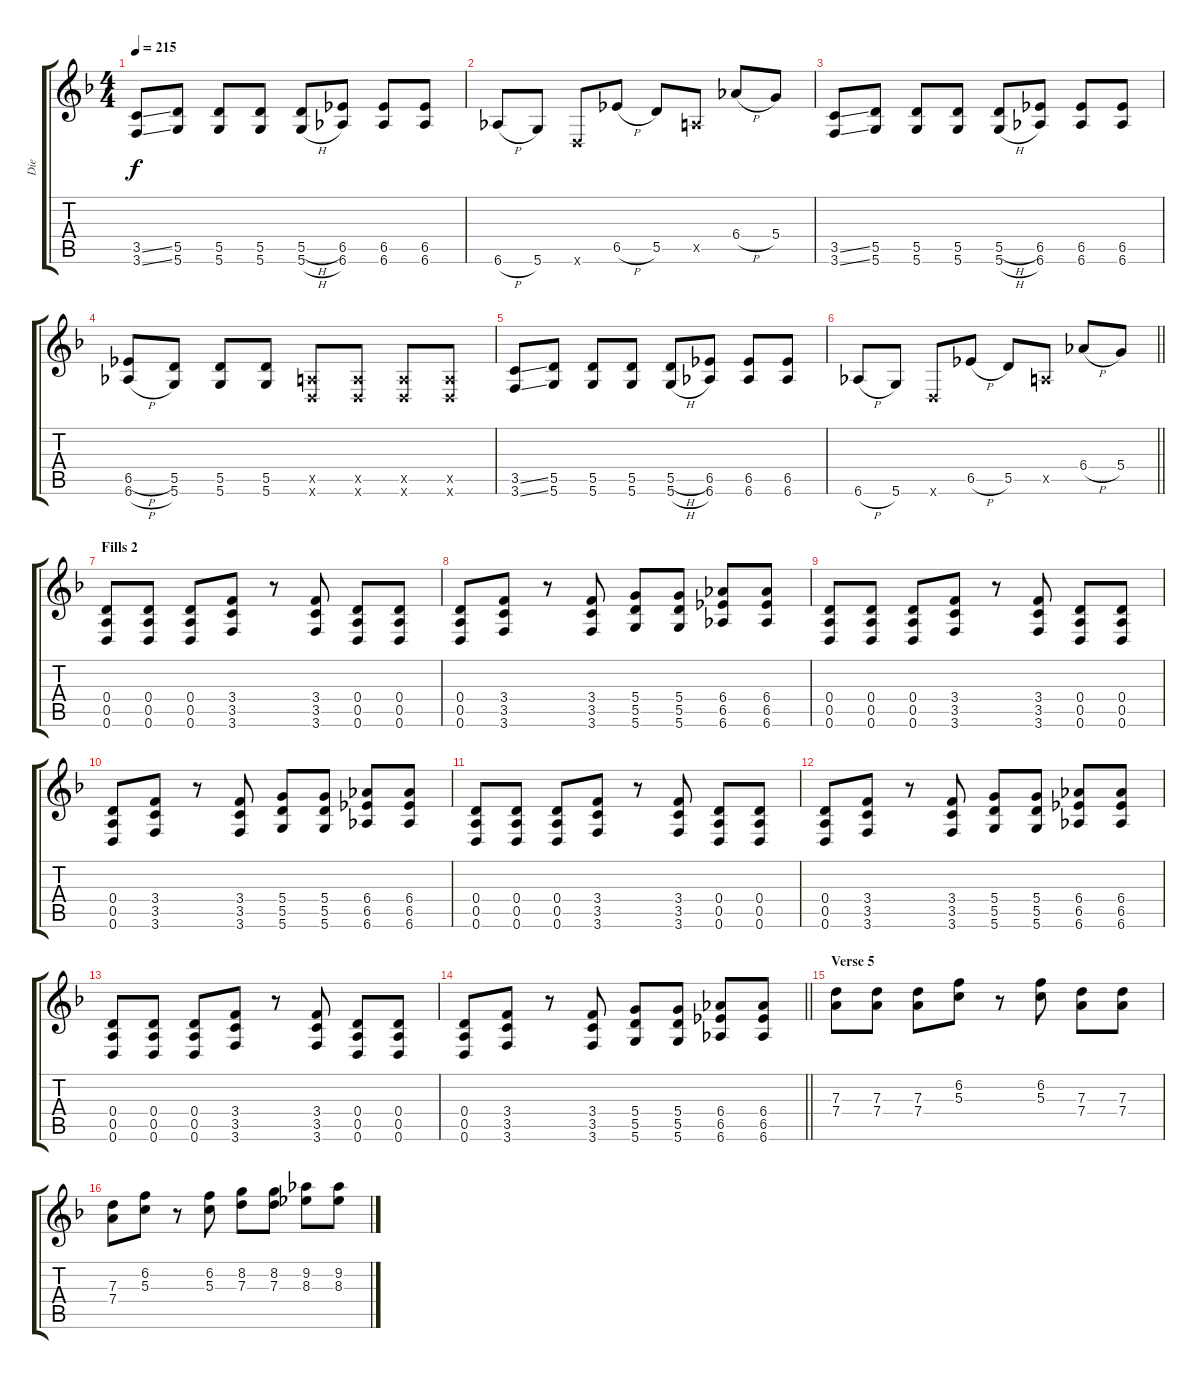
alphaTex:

\track ("Die" "Die") {instrument distortionguitar}
\staff {score tabs}
\tuning (E4 B3 G3 D3 A2 D2) {hide}
\ts (4 4)
\tempo 215
\clef g2
\ks f
(3.5{ss} 3.6{ss}).8{dy f} (5.5 5.6).8 (5.5 5.6).8 (5.5 5.6).8 (5.5{h} 5.6{h}).8 (6.5 6.6).8 (6.5 6.6).8 (6.5 6.6).8 |
6.6{h}.8 5.6.8 0.6{x}.8 6.5{h}.8 5.5.8 0.5{x}.8 6.4{h}.8{instrument guitarharmonics} 5.4.8 |
(3.5{ss} 3.6{ss}).8{instrument distortionguitar} (5.5 5.6).8 (5.5 5.6).8 (5.5 5.6).8 (5.5{h} 5.6{h}).8 (6.5 6.6).8 (6.5 6.6).8 (6.5 6.6).8 |
(6.5{h} 6.6{h}).8 (5.5 5.6).8 (5.5 5.6).8 (5.5 5.6).8 (0.5{x} 0.6{x}).8 (0.5{x} 0.6{x}).8 (0.5{x} 0.6{x}).8 (0.5{x} 0.6{x}).8 |
(3.5{ss} 3.6{ss}).8 (5.5 5.6).8 (5.5 5.6).8 (5.5 5.6).8 (5.5{h} 5.6{h}).8 (6.5 6.6).8 (6.5 6.6).8 (6.5 6.6).8 |
\barLineRight lightlight
6.6{h}.8 5.6.8 0.6{x}.8 6.5{h}.8 5.5.8 0.5{x}.8 6.4{h}.8{instrument guitarharmonics} 5.4.8 |
\section ("" "Fills 2")
(0.4 0.5 0.6).8{instrument distortionguitar} (0.4 0.5 0.6).8 (0.4 0.5 0.6).8 (3.4 3.5 3.6).8 r.8 (3.4 3.5 3.6).8 (0.4 0.5 0.6).8 (0.4 0.5 0.6).8 |
(0.4 0.5 0.6).8 (3.4 3.5 3.6).8 r.8 (3.4 3.5 3.6).8 (5.4 5.5 5.6).8 (5.4 5.5 5.6).8 (6.4 6.5 6.6).8 (6.4 6.5 6.6).8 |
(0.4 0.5 0.6).8 (0.4 0.5 0.6).8 (0.4 0.5 0.6).8 (3.4 3.5 3.6).8 r.8 (3.4 3.5 3.6).8 (0.4 0.5 0.6).8 (0.4 0.5 0.6).8 |
(0.4 0.5 0.6).8 (3.4 3.5 3.6).8 r.8 (3.4 3.5 3.6).8 (5.4 5.5 5.6).8 (5.4 5.5 5.6).8 (6.4 6.5 6.6).8 (6.4 6.5 6.6).8 |
(0.4 0.5 0.6).8 (0.4 0.5 0.6).8 (0.4 0.5 0.6).8 (3.4 3.5 3.6).8 r.8 (3.4 3.5 3.6).8 (0.4 0.5 0.6).8 (0.4 0.5 0.6).8 |
(0.4 0.5 0.6).8 (3.4 3.5 3.6).8 r.8 (3.4 3.5 3.6).8 (5.4 5.5 5.6).8 (5.4 5.5 5.6).8 (6.4 6.5 6.6).8 (6.4 6.5 6.6).8 |
(0.4 0.5 0.6).8 (0.4 0.5 0.6).8 (0.4 0.5 0.6).8 (3.4 3.5 3.6).8 r.8 (3.4 3.5 3.6).8 (0.4 0.5 0.6).8 (0.4 0.5 0.6).8 |
\barLineRight lightlight
(0.4 0.5 0.6).8 (3.4 3.5 3.6).8 r.8 (3.4 3.5 3.6).8 (5.4 5.5 5.6).8 (5.4 5.5 5.6).8 (6.4 6.5 6.6).8 (6.4 6.5 6.6).8 |
\section ("" "Verse 5")
(7.3 7.4).8 (7.3 7.4).8 (7.3 7.4).8 (6.2 5.3).8 r.8 (6.2 5.3).8 (7.3 7.4).8 (7.3 7.4).8 |
(7.3 7.4).8 (6.2 5.3).8 r.8 (6.2 5.3).8 (8.2 7.3).8 (8.2 7.3).8 (9.2 8.3).8 (9.2 8.3).8
